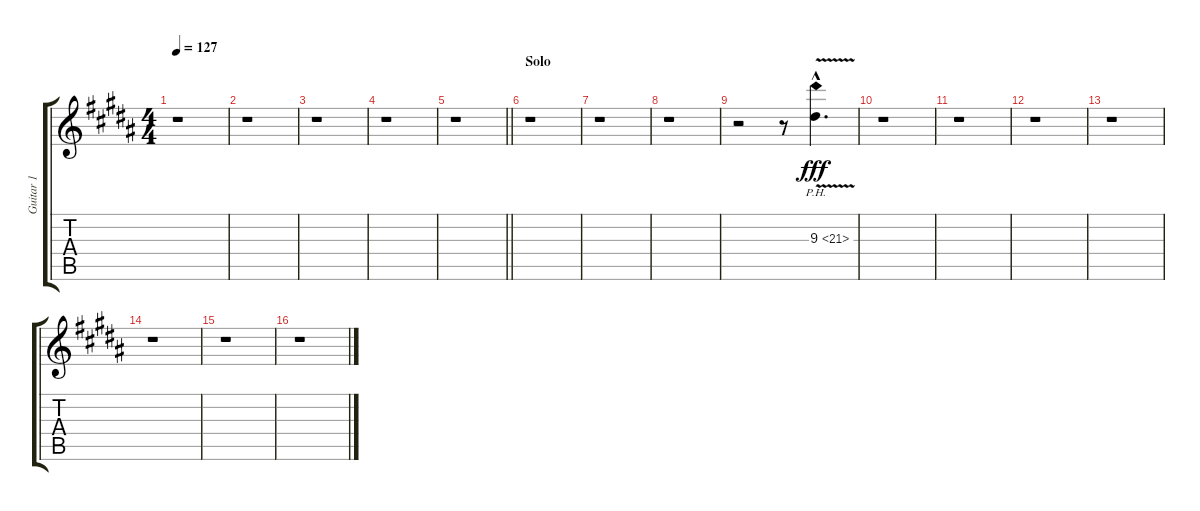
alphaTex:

\track ("Guitar 1" "Guitar 1") {instrument distortionguitar}
\staff {score tabs}
\tuning (Eb4 Bb3 Gb3 Db3 Ab2 Eb2) {hide}
\ts (4 4)
\tempo 127
\clef g2
\ks b
r.1{dy fff} |
r.1 |
r.1 |
r.1 |
\barLineRight lightlight
r.1 |
\section ("" "Solo")
r.1 |
r.1 |
r.1 |
r.2 r.8 9.3{ph 12 v hac}.4{d} |
r.1 |
r.1 |
r.1 |
r.1 |
r.1 |
r.1 |
r.1
